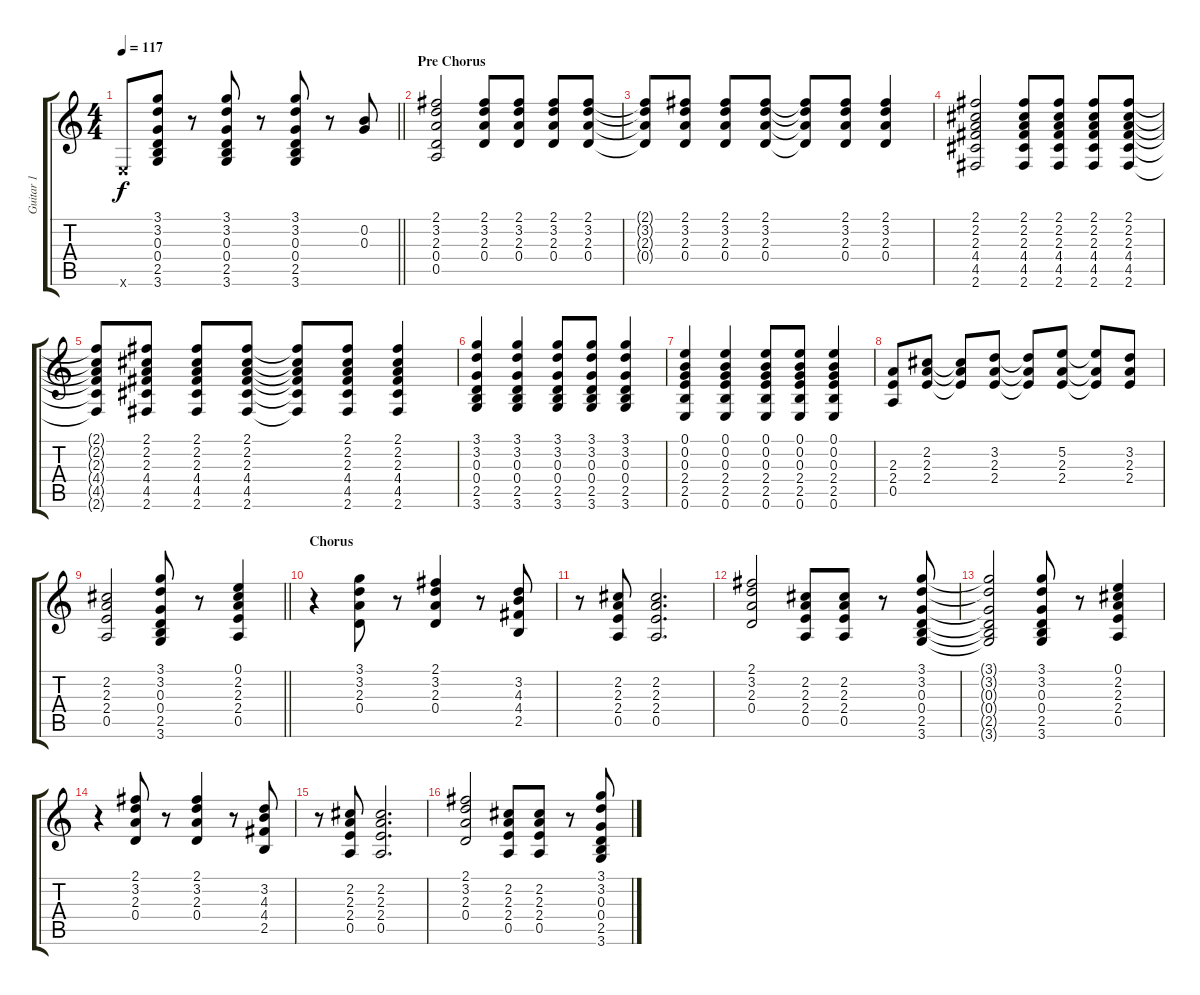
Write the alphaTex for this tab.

\track ("Guitar 1" "Guitar 1") {instrument electricguitarclean}
\staff {score tabs}
\tuning (E4 B3 G3 D3 A2 E2) {hide}
\ts (4 4)
\tempo 117
\clef g2
\barLineRight lightlight
\ks c
0.6{x}.8{dy f} (3.1 3.2 0.3 0.4 2.5 3.6).8 r.8 (3.1 3.2 0.3 0.4 2.5 3.6).8 r.8 (3.1 3.2 0.3 0.4 2.5 3.6).8 r.8 (0.2 0.3).8 |
\section ("" "Pre Chorus")
(2.1 3.2 2.3 0.4 0.5).2 (2.1 3.2 2.3 0.4).8 (2.1 3.2 2.3 0.4).8 (2.1 3.2 2.3 0.4).8 (2.1 3.2 2.3 0.4).8 |
(2.1{t} 3.2{t} 2.3{t} 0.4{t}).8 (2.1 3.2 2.3 0.4).8 (2.1 3.2 2.3 0.4).8 (2.1 3.2 2.3 0.4).8 (2.1{t} 3.2{t} 2.3{t} 0.4{t}).8 (2.1 3.2 2.3 0.4).8 (2.1 3.2 2.3 0.4).4 |
(2.1 2.2 2.3 4.4 4.5 2.6).2 (2.1 2.2 2.3 4.4 4.5 2.6).8 (2.1 2.2 2.3 4.4 4.5 2.6).8 (2.1 2.2 2.3 4.4 4.5 2.6).8 (2.1 2.2 2.3 4.4 4.5 2.6).8 |
(2.1{t} 2.2{t} 2.3{t} 4.4{t} 4.5{t} 2.6{t}).8 (2.1 2.2 2.3 4.4 4.5 2.6).8 (2.1 2.2 2.3 4.4 4.5 2.6).8 (2.1 2.2 2.3 4.4 4.5 2.6).8 (2.1{t} 2.2{t} 2.3{t} 4.4{t} 4.5{t} 2.6{t}).8 (2.1 2.2 2.3 4.4 4.5 2.6).8 (2.1 2.2 2.3 4.4 4.5 2.6).4 |
(3.1 3.2 0.3 0.4 2.5 3.6).4 (3.1 3.2 0.3 0.4 2.5 3.6).4 (3.1 3.2 0.3 0.4 2.5 3.6).8 (3.1 3.2 0.3 0.4 2.5 3.6).8 (3.1 3.2 0.3 0.4 2.5 3.6).4 |
(0.1 0.2 0.3 2.4 2.5 0.6).4 (0.1 0.2 0.3 2.4 2.5 0.6).4 (0.1 0.2 0.3 2.4 2.5 0.6).8 (0.1 0.2 0.3 2.4 2.5 0.6).8 (0.1 0.2 0.3 2.4 2.5 0.6).4 |
(2.3 2.4 0.5).8 (2.2 2.3 2.4).8 (2.2{t} 2.3{t} 2.4{t}).8 (3.2 2.3 2.4).8 (3.2{t} 2.3{t} 2.4{t}).8 (5.2 2.3 2.4).8 (5.2{t} 2.3{t} 2.4{t}).8 (3.2 2.3 2.4).8 |
\barLineRight lightlight
(2.2 2.3 2.4 0.5).2 (3.1 3.2 0.3 0.4 2.5 3.6).8 r.8 (0.1 2.2 2.3 2.4 0.5).4 |
\section ("" "Chorus")
r.4 (3.1 3.2 2.3 0.4).8 r.8 (2.1 3.2 2.3 0.4).4 r.8 (3.2 4.3 4.4 2.5).8 |
r.8 (2.2 2.3 2.4 0.5).8 (2.2 2.3 2.4 0.5).2{d} |
(2.1 3.2 2.3 0.4).2 (2.2 2.3 2.4 0.5).8 (2.2 2.3 2.4 0.5).8 r.8 (3.1 3.2 0.3 0.4 2.5 3.6).8 |
(3.1{t} 3.2{t} 0.3{t} 0.4{t} 2.5{t} 3.6{t}).2 (3.1 3.2 0.3 0.4 2.5 3.6).8 r.8 (0.1 2.2 2.3 2.4 0.5).4 |
r.4 (2.1 3.2 2.3 0.4).8 r.8 (2.1 3.2 2.3 0.4).4 r.8 (3.2 4.3 4.4 2.5).8 |
r.8 (2.2 2.3 2.4 0.5).8 (2.2 2.3 2.4 0.5).2{d} |
(2.1 3.2 2.3 0.4).2 (2.2 2.3 2.4 0.5).8 (2.2 2.3 2.4 0.5).8 r.8 (3.1 3.2 0.3 0.4 2.5 3.6).8
